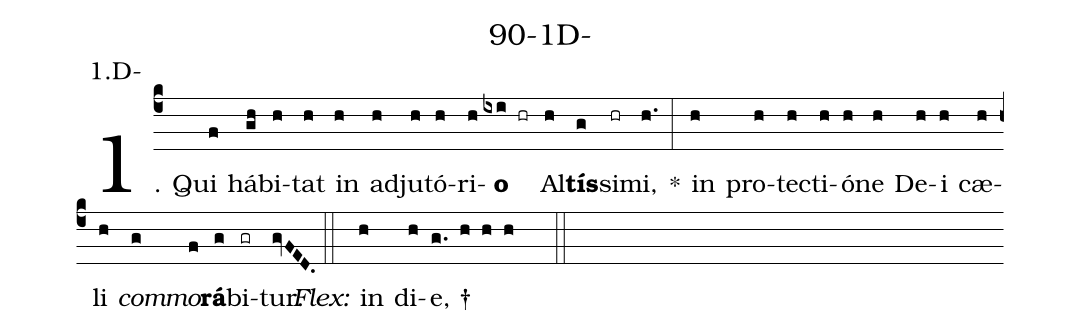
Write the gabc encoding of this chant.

name: 90-1D-;
annotation: 1.D-;
%%
(c4)1. Qui(f) há(gh)bi(h)tat(h) in(h) ad(h)ju(h)tó(h)ri(h)<b>o</b>(ixi hr) Al(h)<b>tís</b>(g)si(hr)mi,(h.) *(:) in(h) pro(h)tec(h)ti(h)ó(h)ne(h) De(h)i(h) cæ(h)li(h) <i>com</i>(g)<i>mo</i>(f)<b>rá</b>(g)bi(gr)tur.(gvFED.) (::)
<i>Flex:</i>()  in(h) di(h)e, †(g. h h h  ::)
